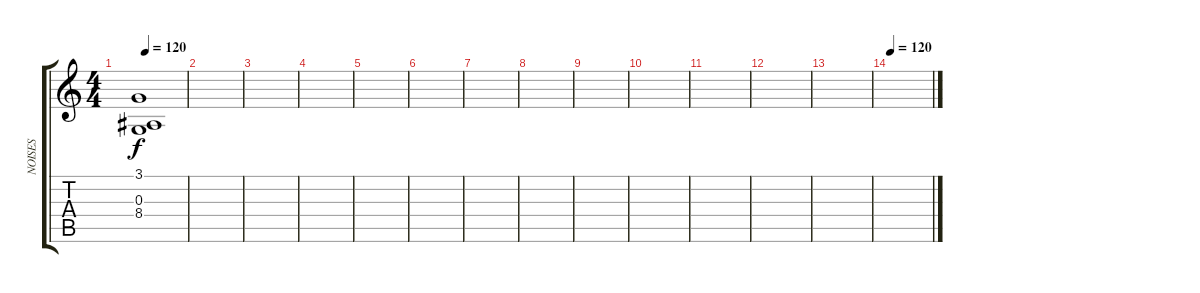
\track ("NOISES" "NOISES") {instrument fx2soundtrack}
\staff {score tabs}
\tuning (E4 B3 G3 D3 A2 E2) {hide}
\ts (4 4)
\tempo 120
\clef g2
\ks c
(3.1 0.3 8.4).1{dy f} |
|
|
|
|
|
|
|
|
|
|
|
|
\tempo 120
